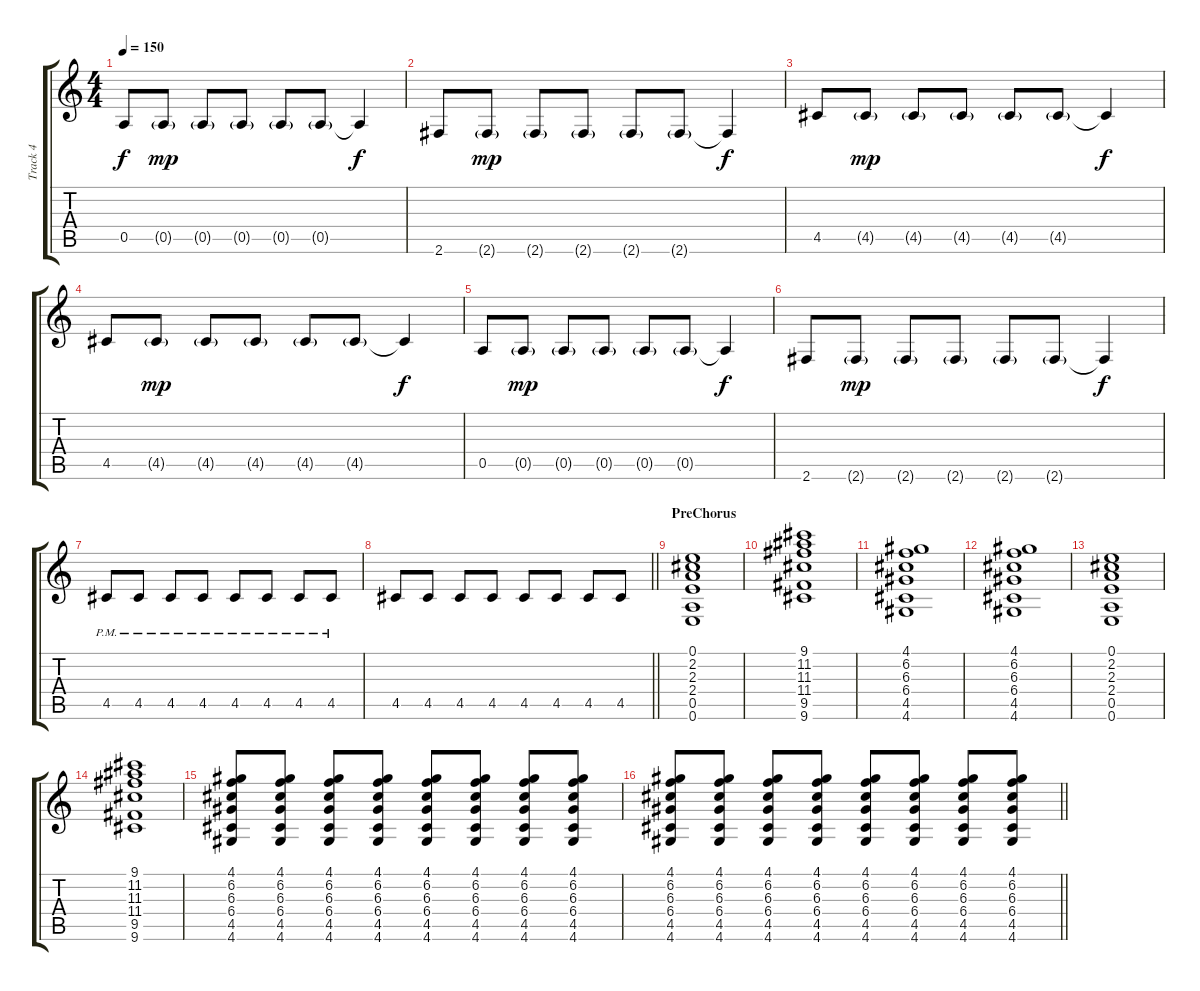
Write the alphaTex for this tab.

\track ("Track 4" "Track 4") {instrument overdrivenguitar}
\staff {score tabs}
\tuning (E4 B3 G3 D3 A2 E2) {hide}
\ts (4 4)
\tempo 150
\clef g2
\ks c
0.5.8{dy f} 0.5{g}.8{dy mp} 0.5{g}.8 0.5{g}.8 0.5{g}.8 0.5{g}.8 0.5{t}.4{dy f} |
2.6.8 2.6{g}.8{dy mp} 2.6{g}.8 2.6{g}.8 2.6{g}.8 2.6{g}.8 2.6{t}.4{dy f} |
4.5.8 4.5{g}.8{dy mp} 4.5{g}.8 4.5{g}.8 4.5{g}.8 4.5{g}.8 4.5{t}.4{dy f} |
4.5.8 4.5{g}.8{dy mp} 4.5{g}.8 4.5{g}.8 4.5{g}.8 4.5{g}.8 4.5{t}.4{dy f} |
0.5.8 0.5{g}.8{dy mp} 0.5{g}.8 0.5{g}.8 0.5{g}.8 0.5{g}.8 0.5{t}.4{dy f} |
2.6.8 2.6{g}.8{dy mp} 2.6{g}.8 2.6{g}.8 2.6{g}.8 2.6{g}.8 2.6{t}.4{dy f} |
4.5{pm}.8 4.5{pm}.8 4.5{pm}.8 4.5{pm}.8 4.5{pm}.8 4.5{pm}.8 4.5{pm}.8 4.5{pm}.8 |
\barLineRight lightlight
4.5.8 4.5.8 4.5.8 4.5.8 4.5.8 4.5.8 4.5.8 4.5.8 |
\section ("" "PreChorus")
(0.1 2.2 2.3 2.4 0.5 0.6).1 |
(9.1 11.2 11.3 11.4 9.5 9.6).1 |
(4.1 6.2 6.3 6.4 4.5 4.6).1 |
(4.1 6.2 6.3 6.4 4.5 4.6).1 |
(0.1 2.2 2.3 2.4 0.5 0.6).1 |
(9.1 11.2 11.3 11.4 9.5 9.6).1 |
(4.1 6.2 6.3 6.4 4.5 4.6).8 (4.1 6.2 6.3 6.4 4.5 4.6).8 (4.1 6.2 6.3 6.4 4.5 4.6).8 (4.1 6.2 6.3 6.4 4.5 4.6).8 (4.1 6.2 6.3 6.4 4.5 4.6).8 (4.1 6.2 6.3 6.4 4.5 4.6).8 (4.1 6.2 6.3 6.4 4.5 4.6).8 (4.1 6.2 6.3 6.4 4.5 4.6).8 |
\barLineRight lightlight
(4.1 6.2 6.3 6.4 4.5 4.6).8 (4.1 6.2 6.3 6.4 4.5 4.6).8 (4.1 6.2 6.3 6.4 4.5 4.6).8 (4.1 6.2 6.3 6.4 4.5 4.6).8 (4.1 6.2 6.3 6.4 4.5 4.6).8 (4.1 6.2 6.3 6.4 4.5 4.6).8 (4.1 6.2 6.3 6.4 4.5 4.6).8 (4.1 6.2 6.3 6.4 4.5 4.6).8
